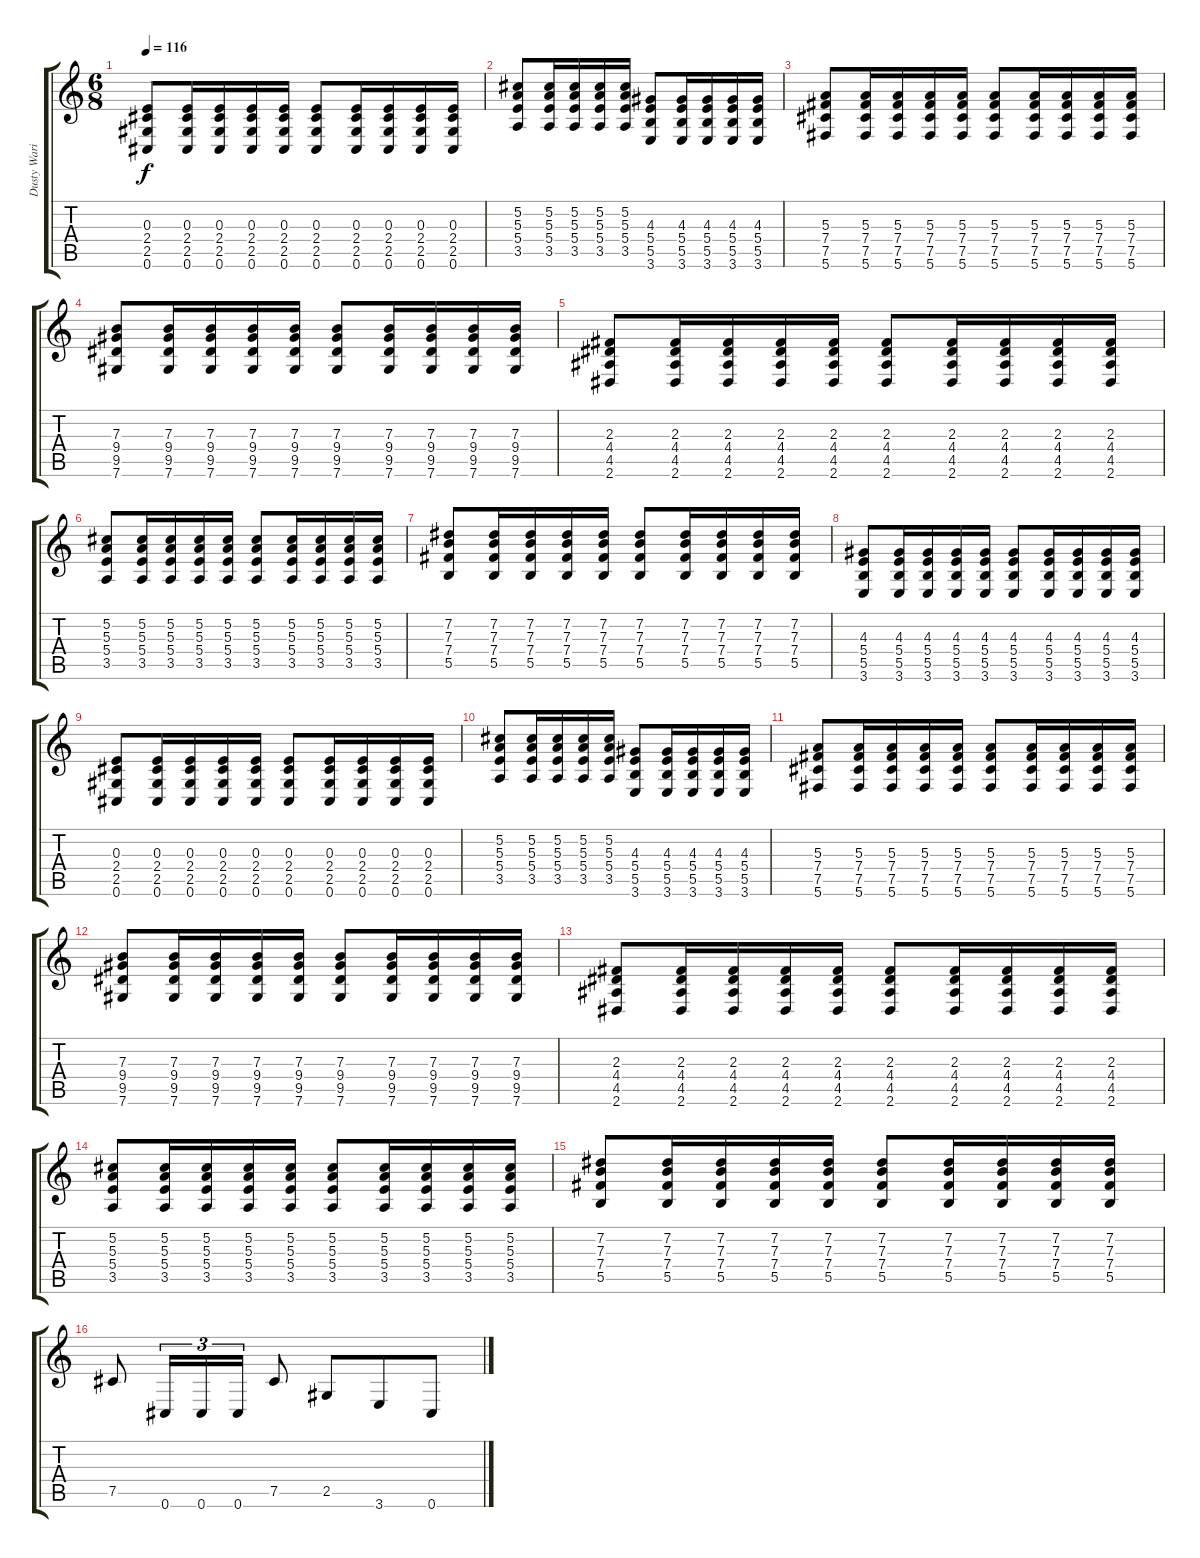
\track ("Dusty Waring" "Dusty Wari") {instrument distortionguitar}
\staff {score tabs}
\tuning (Db4 Ab3 E3 B2 Gb2 Db2) {hide}
\ts (6 8)
\tempo 116
\clef g2
\ks c
(0.3 2.4 2.5 0.6).8{dy f} (0.3 2.4 2.5 0.6).16 (0.3 2.4 2.5 0.6).16 (0.3 2.4 2.5 0.6).16 (0.3 2.4 2.5 0.6).16 (0.3 2.4 2.5 0.6).8 (0.3 2.4 2.5 0.6).16 (0.3 2.4 2.5 0.6).16 (0.3 2.4 2.5 0.6).16 (0.3 2.4 2.5 0.6).16 |
(5.2 5.3 5.4 3.5).8 (5.2 5.3 5.4 3.5).16 (5.2 5.3 5.4 3.5).16 (5.2 5.3 5.4 3.5).16 (5.2 5.3 5.4 3.5).16 (4.3 5.4 5.5 3.6).8 (4.3 5.4 5.5 3.6).16 (4.3 5.4 5.5 3.6).16 (4.3 5.4 5.5 3.6).16 (4.3 5.4 5.5 3.6).16 |
(5.3 7.4 7.5 5.6).8 (5.3 7.4 7.5 5.6).16 (5.3 7.4 7.5 5.6).16 (5.3 7.4 7.5 5.6).16 (5.3 7.4 7.5 5.6).16 (5.3 7.4 7.5 5.6).8 (5.3 7.4 7.5 5.6).16 (5.3 7.4 7.5 5.6).16 (5.3 7.4 7.5 5.6).16 (5.3 7.4 7.5 5.6).16 |
(7.3 9.4 9.5 7.6).8 (7.3 9.4 9.5 7.6).16 (7.3 9.4 9.5 7.6).16 (7.3 9.4 9.5 7.6).16 (7.3 9.4 9.5 7.6).16 (7.3 9.4 9.5 7.6).8 (7.3 9.4 9.5 7.6).16 (7.3 9.4 9.5 7.6).16 (7.3 9.4 9.5 7.6).16 (7.3 9.4 9.5 7.6).16 |
(2.3 4.4 4.5 2.6).8 (2.3 4.4 4.5 2.6).16 (2.3 4.4 4.5 2.6).16 (2.3 4.4 4.5 2.6).16 (2.3 4.4 4.5 2.6).16 (2.3 4.4 4.5 2.6).8 (2.3 4.4 4.5 2.6).16 (2.3 4.4 4.5 2.6).16 (2.3 4.4 4.5 2.6).16 (2.3 4.4 4.5 2.6).16 |
(5.2 5.3 5.4 3.5).8 (5.2 5.3 5.4 3.5).16 (5.2 5.3 5.4 3.5).16 (5.2 5.3 5.4 3.5).16 (5.2 5.3 5.4 3.5).16 (5.2 5.3 5.4 3.5).8 (5.2 5.3 5.4 3.5).16 (5.2 5.3 5.4 3.5).16 (5.2 5.3 5.4 3.5).16 (5.2 5.3 5.4 3.5).16 |
(7.2 7.3 7.4 5.5).8 (7.2 7.3 7.4 5.5).16 (7.2 7.3 7.4 5.5).16 (7.2 7.3 7.4 5.5).16 (7.2 7.3 7.4 5.5).16 (7.2 7.3 7.4 5.5).8 (7.2 7.3 7.4 5.5).16 (7.2 7.3 7.4 5.5).16 (7.2 7.3 7.4 5.5).16 (7.2 7.3 7.4 5.5).16 |
(4.3 5.4 5.5 3.6).8 (4.3 5.4 5.5 3.6).16 (4.3 5.4 5.5 3.6).16 (4.3 5.4 5.5 3.6).16 (4.3 5.4 5.5 3.6).16 (4.3 5.4 5.5 3.6).8 (4.3 5.4 5.5 3.6).16 (4.3 5.4 5.5 3.6).16 (4.3 5.4 5.5 3.6).16 (4.3 5.4 5.5 3.6).16 |
(0.3 2.4 2.5 0.6).8 (0.3 2.4 2.5 0.6).16 (0.3 2.4 2.5 0.6).16 (0.3 2.4 2.5 0.6).16 (0.3 2.4 2.5 0.6).16 (0.3 2.4 2.5 0.6).8 (0.3 2.4 2.5 0.6).16 (0.3 2.4 2.5 0.6).16 (0.3 2.4 2.5 0.6).16 (0.3 2.4 2.5 0.6).16 |
(5.2 5.3 5.4 3.5).8 (5.2 5.3 5.4 3.5).16 (5.2 5.3 5.4 3.5).16 (5.2 5.3 5.4 3.5).16 (5.2 5.3 5.4 3.5).16 (4.3 5.4 5.5 3.6).8 (4.3 5.4 5.5 3.6).16 (4.3 5.4 5.5 3.6).16 (4.3 5.4 5.5 3.6).16 (4.3 5.4 5.5 3.6).16 |
(5.3 7.4 7.5 5.6).8 (5.3 7.4 7.5 5.6).16 (5.3 7.4 7.5 5.6).16 (5.3 7.4 7.5 5.6).16 (5.3 7.4 7.5 5.6).16 (5.3 7.4 7.5 5.6).8 (5.3 7.4 7.5 5.6).16 (5.3 7.4 7.5 5.6).16 (5.3 7.4 7.5 5.6).16 (5.3 7.4 7.5 5.6).16 |
(7.3 9.4 9.5 7.6).8 (7.3 9.4 9.5 7.6).16 (7.3 9.4 9.5 7.6).16 (7.3 9.4 9.5 7.6).16 (7.3 9.4 9.5 7.6).16 (7.3 9.4 9.5 7.6).8 (7.3 9.4 9.5 7.6).16 (7.3 9.4 9.5 7.6).16 (7.3 9.4 9.5 7.6).16 (7.3 9.4 9.5 7.6).16 |
(2.3 4.4 4.5 2.6).8 (2.3 4.4 4.5 2.6).16 (2.3 4.4 4.5 2.6).16 (2.3 4.4 4.5 2.6).16 (2.3 4.4 4.5 2.6).16 (2.3 4.4 4.5 2.6).8 (2.3 4.4 4.5 2.6).16 (2.3 4.4 4.5 2.6).16 (2.3 4.4 4.5 2.6).16 (2.3 4.4 4.5 2.6).16 |
(5.2 5.3 5.4 3.5).8 (5.2 5.3 5.4 3.5).16 (5.2 5.3 5.4 3.5).16 (5.2 5.3 5.4 3.5).16 (5.2 5.3 5.4 3.5).16 (5.2 5.3 5.4 3.5).8 (5.2 5.3 5.4 3.5).16 (5.2 5.3 5.4 3.5).16 (5.2 5.3 5.4 3.5).16 (5.2 5.3 5.4 3.5).16 |
(7.2 7.3 7.4 5.5).8 (7.2 7.3 7.4 5.5).16 (7.2 7.3 7.4 5.5).16 (7.2 7.3 7.4 5.5).16 (7.2 7.3 7.4 5.5).16 (7.2 7.3 7.4 5.5).8 (7.2 7.3 7.4 5.5).16 (7.2 7.3 7.4 5.5).16 (7.2 7.3 7.4 5.5).16 (7.2 7.3 7.4 5.5).16 |
7.5.8 0.6.16{tu (3 2)} 0.6.16{tu (3 2)} 0.6.16{tu (3 2)} 7.5.8 2.5.8 3.6.8 0.6.8
